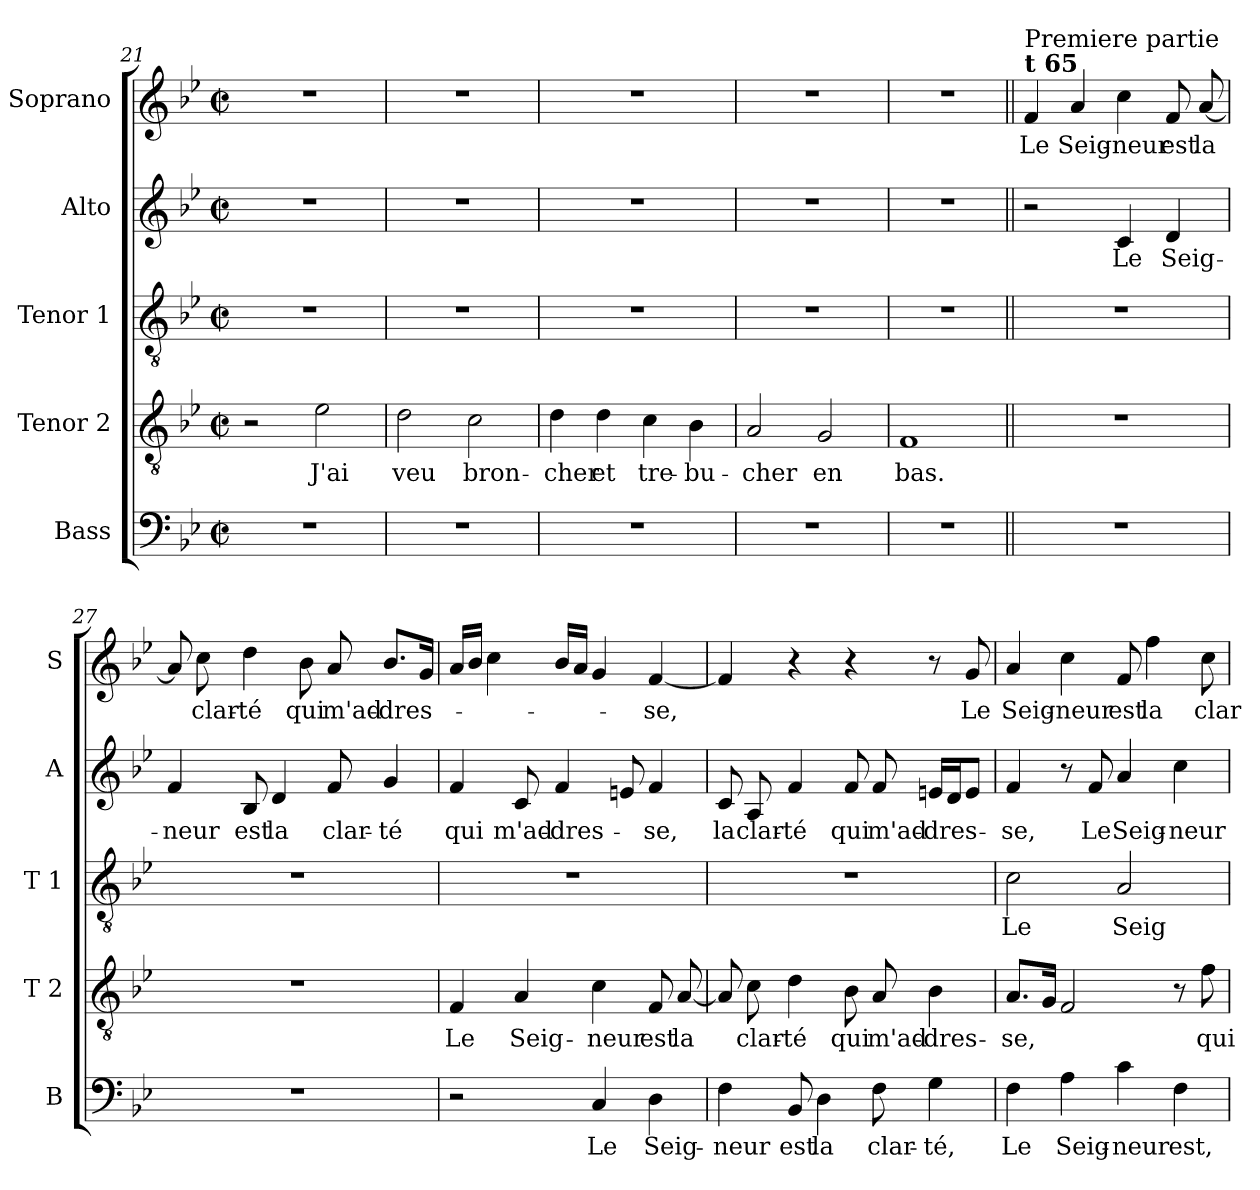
**kern	**text	**kern	**text	**kern	**text	**kern	**text	**kern	**text
*part5	*part5	*part4	*part4	*part3	*part3	*part2	*part2	*part1	*part1
*staff5	*staff5	*staff4	*staff4	*staff3	*staff3	*staff2	*staff2	*staff1	*staff1
*I"Bass	*	*I"Tenor 2	*	*I"Tenor 1	*	*I"Alto	*	*I"Soprano	*
*I'B	*	*I'T 2	*	*I'T 1	*	*I'A	*	*I'S	*
!!LO:LB:g=z
*clefF4	*	*clefGv2	*	*clefGv2	*	*clefG2	*	*clefG2	*
*k[b-e-]	*	*k[b-e-]	*	*k[b-e-]	*	*k[b-e-]	*	*k[b-e-]	*
*B-:	*	*B-:	*	*B-:	*	*B-:	*	*B-:	*
*M2/2	*	*M2/2	*	*M2/2	*	*M2/2	*	*M2/2	*
*met(c|)	*	*met(c|)	*	*met(c|)	*	*met(c|)	*	*met(c|)	*
=21	=21	=21	=21	=21	=21	=21	=21	=21	=21
1r	.	2r	.	1r	.	1r	.	1r	.
!	!	!	!LO:LY:b	!	!	!	!	!	!
.	.	2e-\	J'ai	.	.	.	.	.	.
=22	=22	=22	=22	=22	=22	=22	=22	=22	=22
!	!	!	!LO:LY:b	!	!	!	!	!	!
1r	.	2d\	veu	1r	.	1r	.	1r	.
!	!	!	!LO:LY:b	!	!	!	!	!	!
.	.	2c\	bron-	.	.	.	.	.	.
=23	=23	=23	=23	=23	=23	=23	=23	=23	=23
!	!	!	!LO:LY:b	!	!	!	!	!	!
1r	.	4d\	-cher	1r	.	1r	.	1r	.
!	!	!	!LO:LY:b	!	!	!	!	!	!
.	.	4d\	et	.	.	.	.	.	.
!	!	!	!LO:LY:b	!	!	!	!	!	!
.	.	4c\	tre-	.	.	.	.	.	.
!	!	!	!LO:LY:b	!	!	!	!	!	!
.	.	4B-\	-bu-	.	.	.	.	.	.
=24	=24	=24	=24	=24	=24	=24	=24	=24	=24
!	!	!	!LO:LY:b	!	!	!	!	!	!
1r	.	2A/	-cher	1r	.	1r	.	1r	.
!	!	!	!LO:LY:b	!	!	!	!	!	!
.	.	2G/	en	.	.	.	.	.	.
=25	=25	=25	=25	=25	=25	=25	=25	=25	=25
!	!	!	!LO:LY:b	!	!	!	!	!	!
1r	.	1F	bas.	1r	.	1r	.	1r	.
=26||	=26||	=26||	=26||	=26||	=26||	=26||	=26||	=26||	=26||
!	!	!	!	!	!	!	!	!LO:TX:a:B:t=t 65	!
!	!	!	!	!	!	!	!	!LO:TX:a:t=Premiere partie	!
!	!	!	!	!	!	!	!	!	!LO:LY:b
1r	.	1r	.	1r	.	2r	.	4f/	Le
!	!	!	!	!	!	!	!	!	!LO:LY:b
.	.	.	.	.	.	.	.	4a/	Seig-
!	!	!	!	!	!	!	!LO:LY:b	!	!LO:LY:b
.	.	.	.	.	.	4c/	Le	4cc\	-neur
!	!	!	!	!	!	!	!LO:LY:b	!	!LO:LY:b
.	.	.	.	.	.	4d/	Seig-	8f/	est
!	!	!	!	!	!	!	!	!	!LO:LY:b
.	.	.	.	.	.	.	.	[8a/	la
!!LO:LB:g=z
=27	=27	=27	=27	=27	=27	=27	=27	=27	=27
!	!	!	!	!	!	!	!LO:LY:b	!	!
1r	.	1r	.	1r	.	4f/	-neur	8a/]	.
!	!	!	!	!	!	!	!	!	!LO:LY:b
.	.	.	.	.	.	.	.	8cc\	clar-
!	!	!	!	!	!	!	!LO:LY:b	!	!LO:LY:b
.	.	.	.	.	.	8B-/	est	4dd\	-té
!	!	!	!	!	!	!	!LO:LY:b	!	!
.	.	.	.	.	.	4d/	la	.	.
!	!	!	!	!	!	!	!	!	!LO:LY:b
.	.	.	.	.	.	.	.	8b-\	qui
!	!	!	!	!	!	!	!LO:LY:b	!	!LO:LY:b
.	.	.	.	.	.	8f/	clar-	8a/	m'ad-
!	!	!	!	!	!	!	!LO:LY:b	!	!LO:LY:b
.	.	.	.	.	.	4g/	-té	8.b-/L	-dres-
.	.	.	.	.	.	.	.	16g/Jk	.
=28	=28	=28	=28	=28	=28	=28	=28	=28	=28
!	!	!	!LO:LY:b	!	!	!	!LO:LY:b	!	!
2r	.	4F/	Le	1r	.	4f/	qui	16a/LL	.
.	.	.	.	.	.	.	.	16b-/JJ	.
.	.	.	.	.	.	.	.	4cc\	.
!	!	!	!LO:LY:b	!	!	!	!LO:LY:b	!	!
.	.	4A/	Seig-	.	.	8c/	m'ad-	.	.
!	!	!	!	!	!	!	!LO:LY:b	!	!
.	.	.	.	.	.	4f/	-dres-	16b-/LL	.
.	.	.	.	.	.	.	.	16a/JJ	.
!	!LO:LY:b	!	!LO:LY:b	!	!	!	!	!	!
4C/	Le	4c\	-neur	.	.	.	.	4g/	.
.	.	.	.	.	.	8en/	.	.	.
!	!LO:LY:b	!	!LO:LY:b	!	!	!	!LO:LY:b	!	!LO:LY:b
4D\	Seig-	8F/	est	.	.	4f/	-se,	[4f/	-se,
!	!	!	!LO:LY:b	!	!	!	!	!	!
.	.	[8A/	la	.	.	.	.	.	.
=29	=29	=29	=29	=29	=29	=29	=29	=29	=29
!	!LO:LY:b	!	!	!	!	!	!LO:LY:b	!	!
4F\	-neur	8A/]	.	1r	.	8c/	la	4f/]	.
!	!	!	!LO:LY:b	!	!	!	!LO:LY:b	!	!
.	.	8c\	clar-	.	.	8A/	clar-	.	.
!	!LO:LY:b	!	!LO:LY:b	!	!	!	!LO:LY:b	!	!
8BB-/	est	4d\	-té	.	.	4f/	-té	4r	.
!	!LO:LY:b	!	!	!	!	!	!	!	!
4D\	la	.	.	.	.	.	.	.	.
!	!	!	!LO:LY:b	!	!	!	!LO:LY:b	!	!
.	.	8B-\	qui	.	.	8f/	qui	4r	.
!	!LO:LY:b	!	!LO:LY:b	!	!	!	!LO:LY:b	!	!
8F\	clar-	8A/	m'ad-	.	.	8f/	m'ad-	.	.
!	!LO:LY:b	!	!LO:LY:b	!	!	!	!LO:LY:b	!	!
4G\	-té,	4B-\	-dres-	.	.	16en/LL	-dres-	8r	.
.	.	.	.	.	.	16d/J	.	.	.
!	!	!	!	!	!	!	!	!	!LO:LY:b
.	.	.	.	.	.	8e/J	.	8g/	Le
=30	=30	=30	=30	=30	=30	=30	=30	=30	=30
!	!LO:LY:b	!	!LO:LY:b	!	!LO:LY:b	!	!LO:LY:b	!	!LO:LY:b
4F\	Le	8.A/L	-se,	2c\	Le	4f/	-se,	4a/	Seig-
.	.	16G/Jk	.	.	.	.	.	.	.
!	!LO:LY:b	!	!	!	!	!	!	!	!LO:LY:b
4A\	Seig-	2F/	.	.	.	8r	.	4cc\	-neur
!	!	!	!	!	!	!	!LO:LY:b	!	!
.	.	.	.	.	.	8f/	Le	.	.
!	!LO:LY:b	!	!	!	!LO:LY:b	!	!LO:LY:b	!	!LO:LY:b
4c\	-neur	.	.	2A/	Seig-	4a/	Seig-	8f/	est
!	!	!	!	!	!	!	!	!	!LO:LY:b
.	.	.	.	.	.	.	.	4ff\	la
!	!LO:LY:b	!	!	!	!	!	!LO:LY:b	!	!
4F\	est,	8r	.	.	.	4cc\	-neur	.	.
!	!	!	!LO:LY:b	!	!	!	!	!	!LO:LY:b
.	.	8f\	qui	.	.	.	.	8cc\	clar-
=	=	=	=	=	=	=	=	=	=
*-	*-	*-	*-	*-	*-	*-	*-	*-	*-
